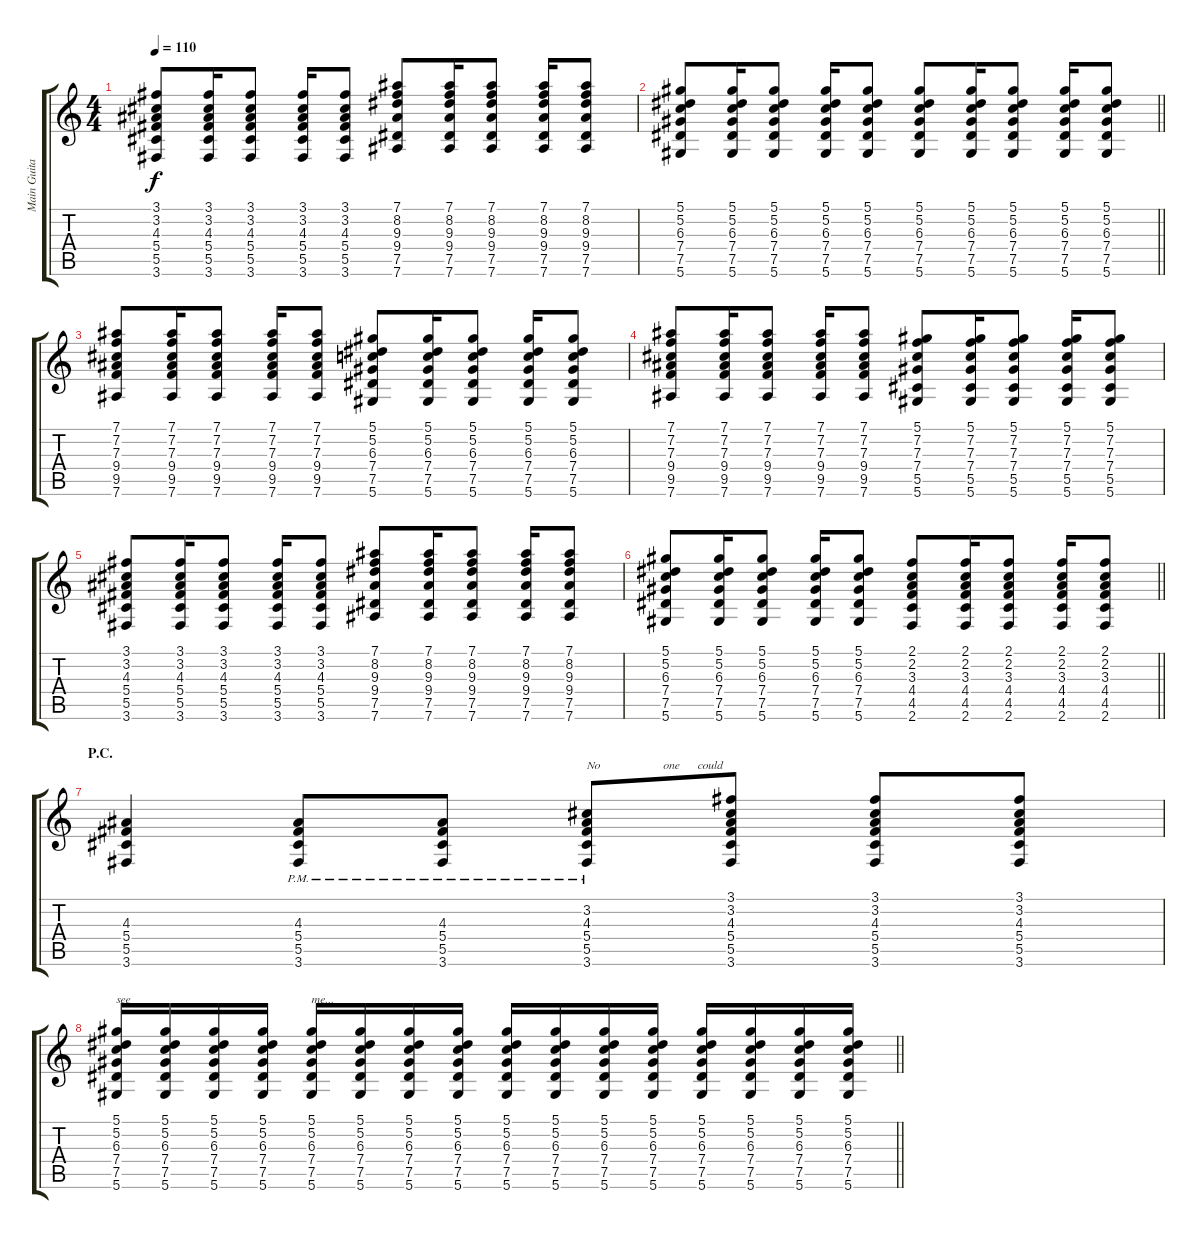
\track ("Main Guitar" "Main Guita") {instrument distortionguitar}
\staff {score tabs}
\tuning (Eb4 Bb3 Gb3 Db3 Ab2 Eb2) {hide}
\ts (4 4)
\tempo 110
\clef g2
\ks c
(3.1 3.2 4.3 5.4 5.5 3.6).8{dy f} (3.1 3.2 4.3 5.4 5.5 3.6).16 (3.1 3.2 4.3 5.4 5.5 3.6).8 (3.1 3.2 4.3 5.4 5.5 3.6).16 (3.1 3.2 4.3 5.4 5.5 3.6).8 (7.1 8.2 9.3 9.4 7.5 7.6).8 (7.1 8.2 9.3 9.4 7.5 7.6).16 (7.1 8.2 9.3 9.4 7.5 7.6).8 (7.1 8.2 9.3 9.4 7.5 7.6).16 (7.1 8.2 9.3 9.4 7.5 7.6).8 |
\barLineRight lightlight
(5.1 5.2 6.3 7.4 7.5 5.6).8 (5.1 5.2 6.3 7.4 7.5 5.6).16 (5.1 5.2 6.3 7.4 7.5 5.6).8 (5.1 5.2 6.3 7.4 7.5 5.6).16 (5.1 5.2 6.3 7.4 7.5 5.6).8 (5.1 5.2 6.3 7.4 7.5 5.6).8 (5.1 5.2 6.3 7.4 7.5 5.6).16 (5.1 5.2 6.3 7.4 7.5 5.6).8 (5.1 5.2 6.3 7.4 7.5 5.6).16 (5.1 5.2 6.3 7.4 7.5 5.6).8 |
(7.1 7.2 7.3 9.4 9.5 7.6).8 (7.1 7.2 7.3 9.4 9.5 7.6).16 (7.1 7.2 7.3 9.4 9.5 7.6).8 (7.1 7.2 7.3 9.4 9.5 7.6).16 (7.1 7.2 7.3 9.4 9.5 7.6).8 (5.1 5.2 6.3 7.4 7.5 5.6).8 (5.1 5.2 6.3 7.4 7.5 5.6).16 (5.1 5.2 6.3 7.4 7.5 5.6).8 (5.1 5.2 6.3 7.4 7.5 5.6).16 (5.1 5.2 6.3 7.4 7.5 5.6).8 |
(7.1 7.2 7.3 9.4 9.5 7.6).8 (7.1 7.2 7.3 9.4 9.5 7.6).16 (7.1 7.2 7.3 9.4 9.5 7.6).8 (7.1 7.2 7.3 9.4 9.5 7.6).16 (7.1 7.2 7.3 9.4 9.5 7.6).8 (5.1 7.2 7.3 7.4 5.5 5.6).8 (5.1 7.2 7.3 7.4 5.5 5.6).16 (5.1 7.2 7.3 7.4 5.5 5.6).8 (5.1 7.2 7.3 7.4 5.5 5.6).16 (5.1 7.2 7.3 7.4 5.5 5.6).8 |
(3.1 3.2 4.3 5.4 5.5 3.6).8 (3.1 3.2 4.3 5.4 5.5 3.6).16 (3.1 3.2 4.3 5.4 5.5 3.6).8 (3.1 3.2 4.3 5.4 5.5 3.6).16 (3.1 3.2 4.3 5.4 5.5 3.6).8 (7.1 8.2 9.3 9.4 7.5 7.6).8 (7.1 8.2 9.3 9.4 7.5 7.6).16 (7.1 8.2 9.3 9.4 7.5 7.6).8 (7.1 8.2 9.3 9.4 7.5 7.6).16 (7.1 8.2 9.3 9.4 7.5 7.6).8 |
\barLineRight lightlight
(5.1 5.2 6.3 7.4 7.5 5.6).8 (5.1 5.2 6.3 7.4 7.5 5.6).16 (5.1 5.2 6.3 7.4 7.5 5.6).8 (5.1 5.2 6.3 7.4 7.5 5.6).16 (5.1 5.2 6.3 7.4 7.5 5.6).8 (2.1 2.2 3.3 4.4 4.5 2.6).8 (2.1 2.2 3.3 4.4 4.5 2.6).16 (2.1 2.2 3.3 4.4 4.5 2.6).8 (2.1 2.2 3.3 4.4 4.5 2.6).16 (2.1 2.2 3.3 4.4 4.5 2.6).8 |
\section ("" "P.C.")
(4.3 5.4 5.5 3.6).4 (4.3{pm} 5.4{pm} 5.5{pm} 3.6{pm}).8 (4.3{pm} 5.4{pm} 5.5{pm} 3.6{pm}).8 (3.2 4.3{pm} 5.4{pm} 5.5{pm} 3.6{pm}).8{txt "No                     one      could"} (3.1 3.2 4.3 5.4 5.5 3.6).8 (3.1 3.2 4.3 5.4 5.5 3.6).8 (3.1 3.2 4.3 5.4 5.5 3.6).8 |
\barLineRight lightlight
(5.1 5.2 6.3 7.4 7.5 5.6).16{txt "see"} (5.1 5.2 6.3 7.4 7.5 5.6).16 (5.1 5.2 6.3 7.4 7.5 5.6).16 (5.1 5.2 6.3 7.4 7.5 5.6).16 (5.1 5.2 6.3 7.4 7.5 5.6).16{txt "me..."} (5.1 5.2 6.3 7.4 7.5 5.6).16 (5.1 5.2 6.3 7.4 7.5 5.6).16 (5.1 5.2 6.3 7.4 7.5 5.6).16 (5.1 5.2 6.3 7.4 7.5 5.6).16 (5.1 5.2 6.3 7.4 7.5 5.6).16 (5.1 5.2 6.3 7.4 7.5 5.6).16 (5.1 5.2 6.3 7.4 7.5 5.6).16 (5.1 5.2 6.3 7.4 7.5 5.6).16 (5.1 5.2 6.3 7.4 7.5 5.6).16 (5.1 5.2 6.3 7.4 7.5 5.6).16 (5.1 5.2 6.3 7.4 7.5 5.6).16
